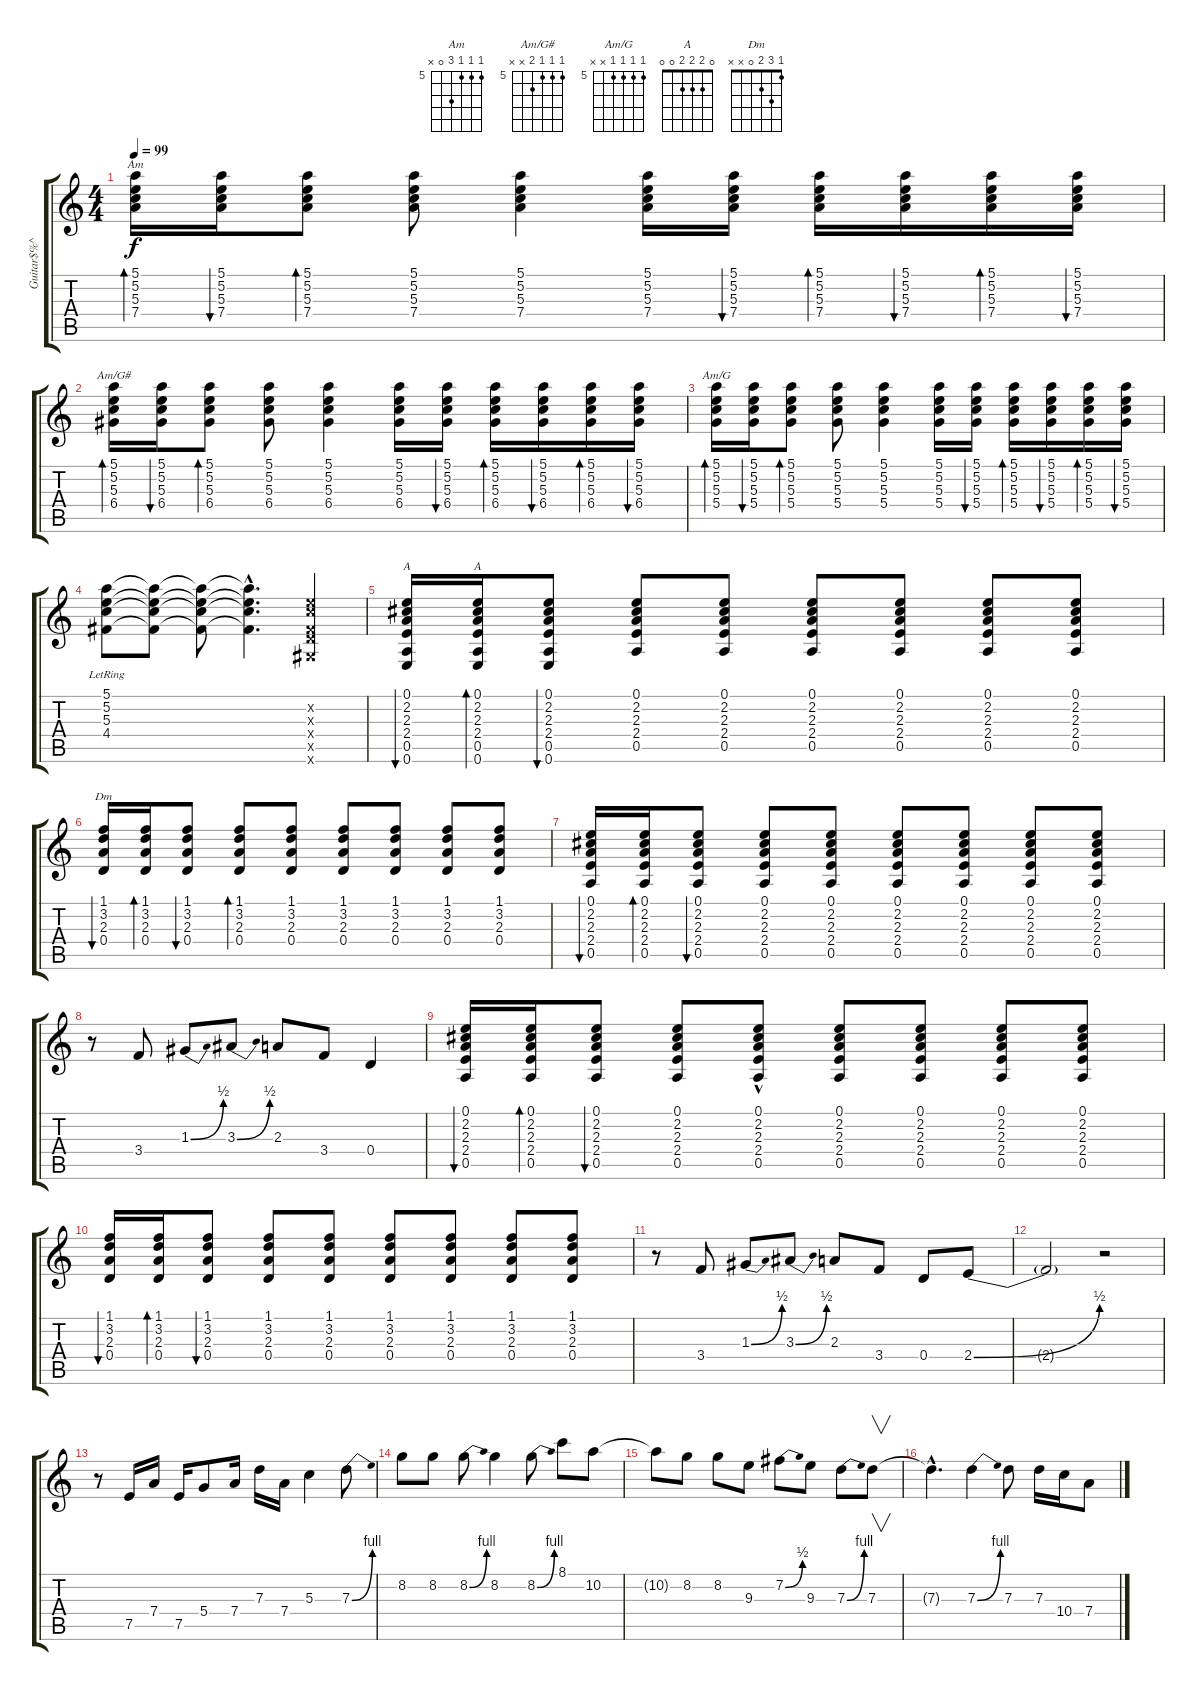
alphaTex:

\track ("Guitar$%^" "Guitar$%^") {instrument overdrivenguitar}
\staff {score tabs}
\tuning (E4 B3 G3 D3 A2 E2) {hide}
\chord ("Am" 5 5 5 7 0 x) {firstfret 5}
\chord ("Am/G#" 5 5 5 6 x x) {firstfret 5}
\chord ("Am/G" 5 5 5 5 x x) {firstfret 5}
\chord ("A" 0 2 2 2 0 x)
\chord ("A" 0 2 2 2 0 0)
\chord ("Dm" 1 3 2 0 x x)
\ts (4 4)
\tempo 99
\clef g2
\ks c
(5.1 5.2 5.3 7.4).16{bd 30 ch "Am" dy f volume 14 balance 7 instrument overdrivenguitar} (5.1 5.2 5.3 7.4).16{bu 30} (5.1 5.2 5.3 7.4).8{bd 30} (5.1 5.2 5.3 7.4).8 (5.1 5.2 5.3 7.4).4 (5.1 5.2 5.3 7.4).16 (5.1 5.2 5.3 7.4).16{bu 30} (5.1 5.2 5.3 7.4).16{bd 30} (5.1 5.2 5.3 7.4).16{bu 30} (5.1 5.2 5.3 7.4).16{bd 30} (5.1 5.2 5.3 7.4).16{bu 30} |
(5.1 5.2 5.3 6.4).16{bd 60 ch "Am/G#"} (5.1 5.2 5.3 6.4).16{bu 60} (5.1 5.2 5.3 6.4).8{bd 60} (5.1 5.2 5.3 6.4).8 (5.1 5.2 5.3 6.4).4 (5.1 5.2 5.3 6.4).16 (5.1 5.2 5.3 6.4).16{bu 30} (5.1 5.2 5.3 6.4).16{bd 30} (5.1 5.2 5.3 6.4).16{bu 30} (5.1 5.2 5.3 6.4).16{bd 30} (5.1 5.2 5.3 6.4).16{bu 30} |
(5.1 5.2 5.3 5.4).16{bd 60 ch "Am/G"} (5.1 5.2 5.3 5.4).16{bu 60} (5.1 5.2 5.3 5.4).8{bd 60} (5.1 5.2 5.3 5.4).8 (5.1 5.2 5.3 5.4).4 (5.1 5.2 5.3 5.4).16 (5.1 5.2 5.3 5.4).16{bu 30} (5.1 5.2 5.3 5.4).16{bd 30} (5.1 5.2 5.3 5.4).16{bu 30} (5.1 5.2 5.3 5.4).16{bd 30} (5.1 5.2 5.3 5.4).16{bu 30} |
(5.1{lr} 5.2{lr} 5.3{lr} 4.4{lr}).8 (5.1{t} 5.2{t} 5.3{t} 4.4{t}).8 (5.1{t} 5.2{t} 5.3{t} 4.4{t}).8 (5.1{hac t} 5.2{hac t} 5.3{hac t} 4.4{hac t}).4{d} (5.2{x} 5.3{x} 4.4{x} 5.5{x} 4.6{x}).4 |
(0.1 2.2 2.3 2.4 0.5 0.6).16{bu 60 ch "A" volume 15 balance 5} (0.1 2.2 2.3 2.4 0.5 0.6).16{bd 60 ch "A"} (0.1 2.2 2.3 2.4 0.5 0.6).8{bu 60} (0.1 2.2 2.3 2.4 0.5).8 (0.1 2.2 2.3 2.4 0.5).8 (0.1 2.2 2.3 2.4 0.5).8 (0.1 2.2 2.3 2.4 0.5).8 (0.1 2.2 2.3 2.4 0.5).8 (0.1 2.2 2.3 2.4 0.5).8 |
(1.1 3.2 2.3 0.4).16{bu 60 ch "Dm"} (1.1 3.2 2.3 0.4).16{bd 60} (1.1 3.2 2.3 0.4).8{bu 60} (1.1 3.2 2.3 0.4).8{bd 60} (1.1 3.2 2.3 0.4).8 (1.1 3.2 2.3 0.4).8 (1.1 3.2 2.3 0.4).8 (1.1 3.2 2.3 0.4).8 (1.1 3.2 2.3 0.4).8 |
(0.1 2.2 2.3 2.4 0.5).16{bu 60} (0.1 2.2 2.3 2.4 0.5).16{bd 60} (0.1 2.2 2.3 2.4 0.5).8{bu 60} (0.1 2.2 2.3 2.4 0.5).8 (0.1 2.2 2.3 2.4 0.5).8 (0.1 2.2 2.3 2.4 0.5).8 (0.1 2.2 2.3 2.4 0.5).8 (0.1 2.2 2.3 2.4 0.5).8 (0.1 2.2 2.3 2.4 0.5).8 |
r.8 3.4.8{volume 16 balance 5} 1.3{be (bend 0 0 60 2)}.8 3.3{be (bend 0 0 60 2)}.8 2.3.8 3.4.8 0.4.4 |
(0.1 2.2 2.3 2.4 0.5).16{bu 60 volume 15 balance 5 instrument overdrivenguitar} (0.1 2.2 2.3 2.4 0.5).16{bd 60} (0.1 2.2 2.3 2.4 0.5).8{bu 60} (0.1 2.2 2.3 2.4 0.5).8 (0.1{hac} 2.2 2.3 2.4 0.5).8 (0.1 2.2 2.3 2.4 0.5).8 (0.1 2.2 2.3 2.4 0.5).8 (0.1 2.2 2.3 2.4 0.5).8 (0.1 2.2 2.3 2.4 0.5).8 |
(1.1 3.2 2.3 0.4).16{bu 60} (1.1 3.2 2.3 0.4).16{bd 60} (1.1 3.2 2.3 0.4).8{bu 60} (1.1 3.2 2.3 0.4).8 (1.1 3.2 2.3 0.4).8 (1.1 3.2 2.3 0.4).8 (1.1 3.2 2.3 0.4).8 (1.1 3.2 2.3 0.4).8 (1.1 3.2 2.3 0.4).8 |
r.8 3.4.8{volume 16 balance 5} 1.3{be (bend 0 0 60 2)}.8 3.3{be (bend 0 0 60 2)}.8 2.3.8 3.4.8 0.4.8 2.4{be (bend 0 0 60 2)}.8 |
2.4{t}.2 r.2 |
r.8{volume 16 balance 8 instrument overdrivenguitar} 7.5.16 7.4.16 7.5.16 5.4.8 7.4.16 7.3.16 7.4.16 5.3.4 7.3{be (bend 0 0 60 4)}.8 |
8.2.8 8.2.8 8.2{be (bend 0 0 60 4)}.8 8.2.4 8.2{be (bend 0 0 60 4)}.8 8.1.8 10.2.8 |
10.2{t}.8 8.2.8 8.2.8 9.3.8 7.2{be (bend 0 0 60 2)}.8 9.3.8 7.3{be (bend 0 0 60 4)}.8 7.3.8{v} |
7.3{hac t}.4{d} 7.3{be (bend 0 0 60 4)}.4 7.3.8 7.3.16 10.4.16 7.4.8
